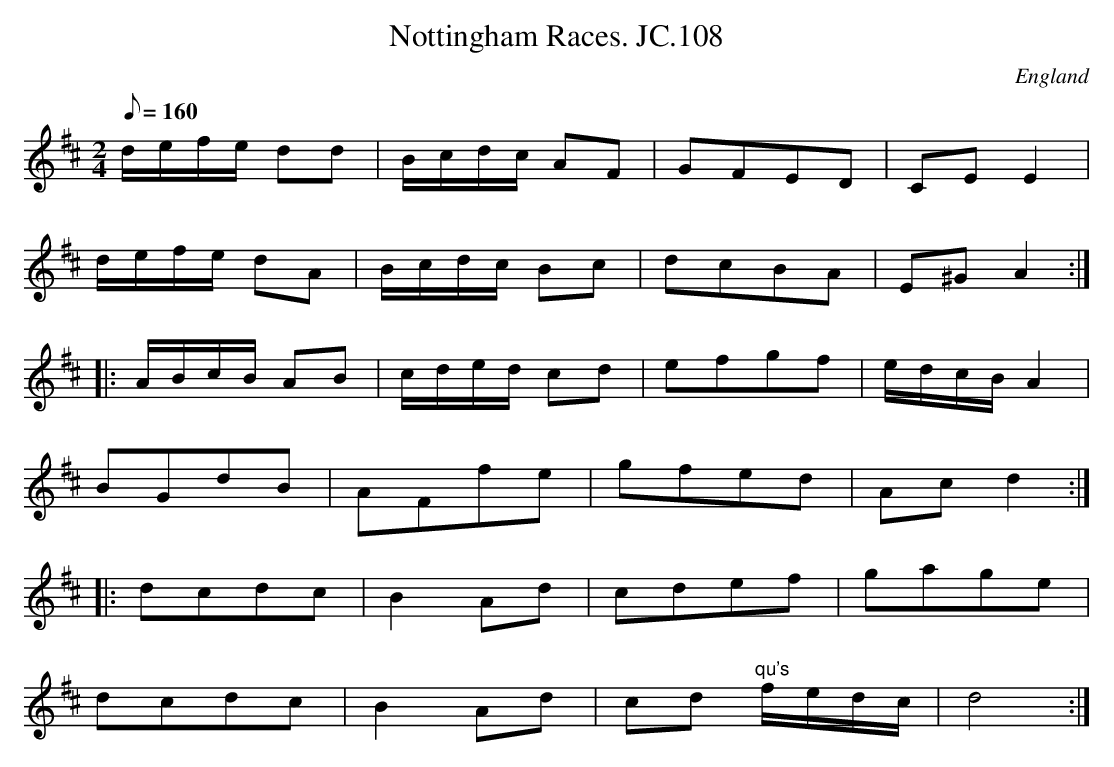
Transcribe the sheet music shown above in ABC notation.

X:1
T:Nottingham Races. JC.108
M:2/4
L:1/8
Q:160
O:England
K:D
d/e/f/e/ dd|B/c/d/c/ AF|GFED|CEE2|!
d/e/f/e/ dA|B/c/d/c/ Bc|dcBA|E^GA2:|!
|:A/B/c/B/ AB|c/d/e/d/ cd|efgf|e/d/c/B/A2|!
BGdB|AFfe|gfed|Acd2:|!
|:dcdc|B2Ad|cdef|gage|!dcdc|B2Ad|cd "qu's"f/e/d/c/|d4:|]
